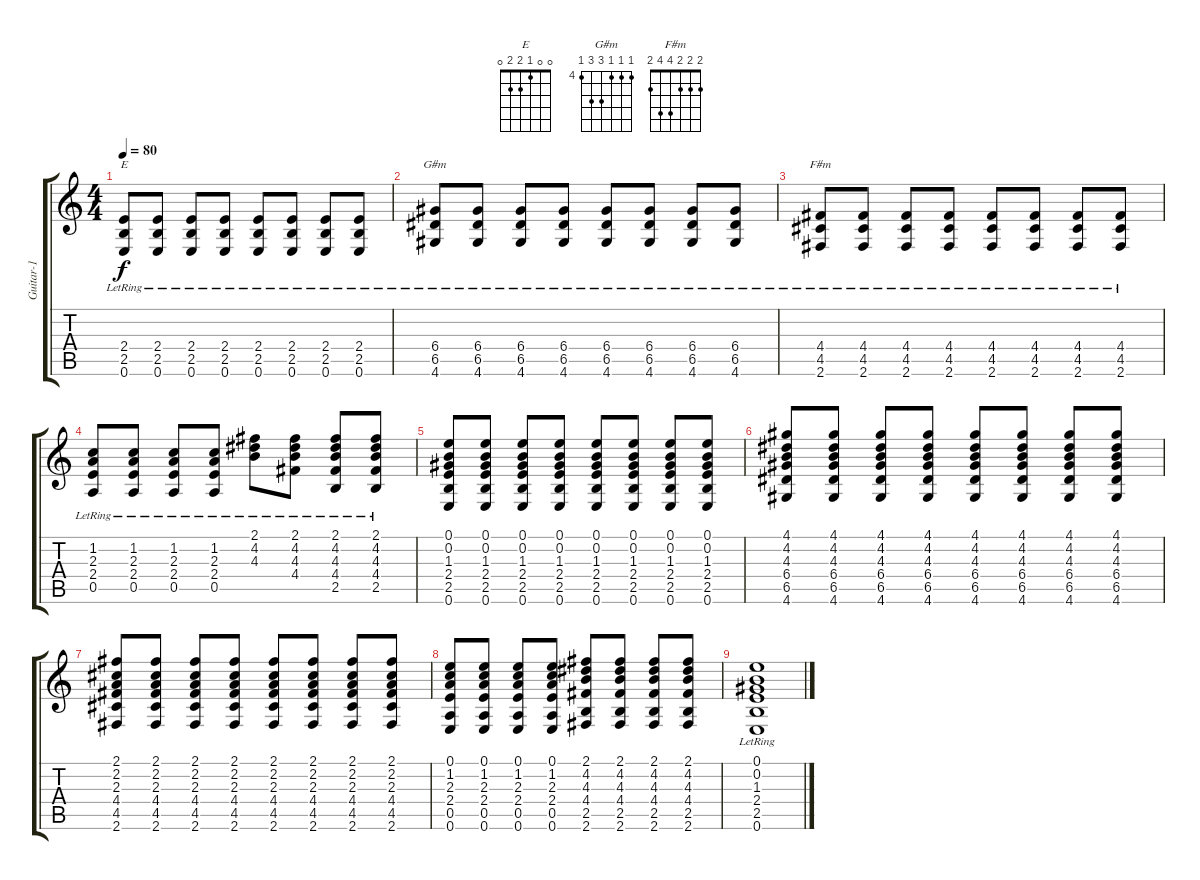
\track ("Guitar-1" "Guitar-1") {instrument acousticguitarnylon}
\staff {score tabs}
\tuning (E4 B3 G3 D3 A2 E2) {hide}
\chord ("E" 0 0 1 2 2 0)
\chord ("G#m" 4 4 4 6 6 4) {firstfret 4}
\chord ("F#m" 2 2 2 4 4 2)
\ts (4 4)
\tempo 80
\clef g2
\ks c
(2.4{lr} 2.5{lr} 0.6{lr}).8{ch "E" dy f instrument acousticguitarnylon} (2.4{lr} 2.5{lr} 0.6{lr}).8 (2.4{lr} 2.5 0.6{lr}).8 (2.4{lr} 2.5 0.6{lr}).8 (2.4{lr} 2.5 0.6{lr}).8 (2.4{lr} 2.5 0.6{lr}).8 (2.4{lr} 2.5 0.6{lr}).8 (2.4{lr} 2.5 0.6{lr}).8 |
(6.4{lr} 6.5 4.6{lr}).8{ch "G#m"} (6.4{lr} 6.5 4.6{lr}).8 (6.4{lr} 6.5 4.6{lr}).8 (6.4{lr} 6.5 4.6{lr}).8 (6.4{lr} 6.5 4.6{lr}).8 (6.4{lr} 6.5 4.6{lr}).8 (6.4{lr} 6.5 4.6{lr}).8 (6.4{lr} 6.5 4.6{lr}).8 |
(4.4 4.5{lr} 2.6{lr}).8{ch "F#m"} (4.4 4.5{lr} 2.6{lr}).8 (4.4 4.5{lr} 2.6{lr}).8 (4.4 4.5{lr} 2.6{lr}).8 (4.4{lr} 4.5{lr} 2.6{lr}).8 (4.4{lr} 4.5{lr} 2.6{lr}).8 (4.4{lr} 4.5{lr} 2.6{lr}).8 (4.4{lr} 4.5 2.6{lr}).8 |
(1.2{lr} 2.3{lr} 2.4{lr} 0.5{lr}).8 (1.2{lr} 2.3{lr} 2.4{lr} 0.5{lr}).8 (1.2{lr} 2.3{lr} 2.4{lr} 0.5{lr}).8 (1.2{lr} 2.3{lr} 2.4{lr} 0.5{lr}).8 (2.1{lr} 4.2{lr} 4.3{lr}).8 (2.1{lr} 4.2{lr} 4.3{lr} 4.4{lr}).8 (2.1{lr} 4.2{lr} 4.3{lr} 4.4{lr} 2.5{lr}).8 (2.1{lr} 4.2{lr} 4.3{lr} 4.4{lr} 2.5{lr}).8 |
(0.1 0.2 1.3 2.4 2.5 0.6).8 (0.1 0.2 1.3 2.4 2.5 0.6).8 (0.1 0.2 1.3 2.4 2.5 0.6).8 (0.1 0.2 1.3 2.4 2.5 0.6).8 (0.1 0.2 1.3 2.4 2.5 0.6).8 (0.1 0.2 1.3 2.4 2.5 0.6).8 (0.1 0.2 1.3 2.4 2.5 0.6).8 (0.1 0.2 1.3 2.4 2.5 0.6).8 |
(4.1 4.2 4.3 6.4 6.5 4.6).8 (4.1 4.2 4.3 6.4 6.5 4.6).8 (4.1 4.2 4.3 6.4 6.5 4.6).8 (4.1 4.2 4.3 6.4 6.5 4.6).8 (4.1 4.2 4.3 6.4 6.5 4.6).8 (4.1 4.2 4.3 6.4 6.5 4.6).8 (4.1 4.2 4.3 6.4 6.5 4.6).8 (4.1 4.2 4.3 6.4 6.5 4.6).8 |
(2.1 2.2 2.3 4.4 4.5 2.6).8 (2.1 2.2 2.3 4.4 4.5 2.6).8 (2.1 2.2 2.3 4.4 4.5 2.6).8 (2.1 2.2 2.3 4.4 4.5 2.6).8 (2.1 2.2 2.3 4.4 4.5 2.6).8 (2.1 2.2 2.3 4.4 4.5 2.6).8 (2.1 2.2 2.3 4.4 4.5 2.6).8 (2.1 2.2 2.3 4.4 4.5 2.6).8 |
(0.1 1.2 2.3 2.4 0.5 0.6).8 (0.1 1.2 2.3 2.4 0.5 0.6).8 (0.1 1.2 2.3 2.4 0.5 0.6).8 (0.1 1.2 2.3 2.4 0.5 0.6).8 (2.1 4.2 4.3 4.4 2.5 2.6).8 (2.1 4.2 4.3 4.4 2.5 2.6).8 (2.1 4.2 4.3 4.4 2.5 2.6).8 (2.1 4.2 4.3 4.4 2.5 2.6).8 |
(0.1{lr} 0.2{lr} 1.3{lr} 2.4{lr} 2.5{lr} 0.6{lr}).1
